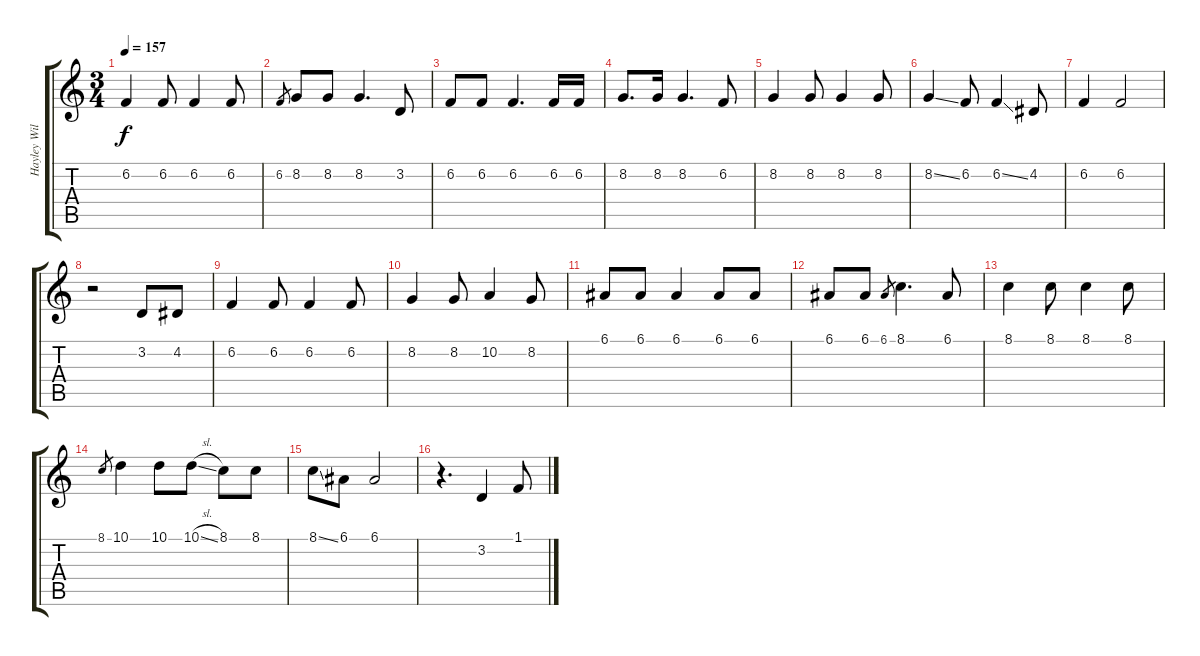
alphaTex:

\track ("Hayley Williams | Vocal" "Hayley Wil") {instrument clarinet}
\staff {score tabs}
\tuning (E4 B3 G3 D3 A2 E2) {hide}
\ts (3 4)
\tempo 157
\clef g2
\ks c
6.2.4{dy f} 6.2.8 6.2.4 6.2.8 |
6.2.8{gr} 8.2.8 8.2.8 8.2.4{d} 3.2.8 |
6.2.8 6.2.8 6.2.4{d} 6.2.16 6.2.16 |
8.2.8{d} 8.2.16 8.2.4{d} 6.2.8 |
8.2.4 8.2.8 8.2.4 8.2.8 |
8.2{ss}.4 6.2.8 6.2{ss}.4 4.2.8 |
6.2.4 6.2.2 |
r.2 3.2.8 4.2.8 |
6.2.4 6.2.8 6.2.4 6.2.8 |
8.2.4 8.2.8 10.2.4 8.2.8 |
6.1.8 6.1.8 6.1.4 6.1.8 6.1.8 |
6.1.8 6.1.8 6.1.8{gr} 8.1.4{d} 6.1.8 |
8.1.4 8.1.8 8.1.4 8.1.8 |
8.1.8{gr} 10.1.4 10.1.8 10.1{sl}.8 8.1.8 8.1.8 |
8.1{ss}.8 6.1.8 6.1.2 |
r.4{d} 3.2.4 1.1.8
